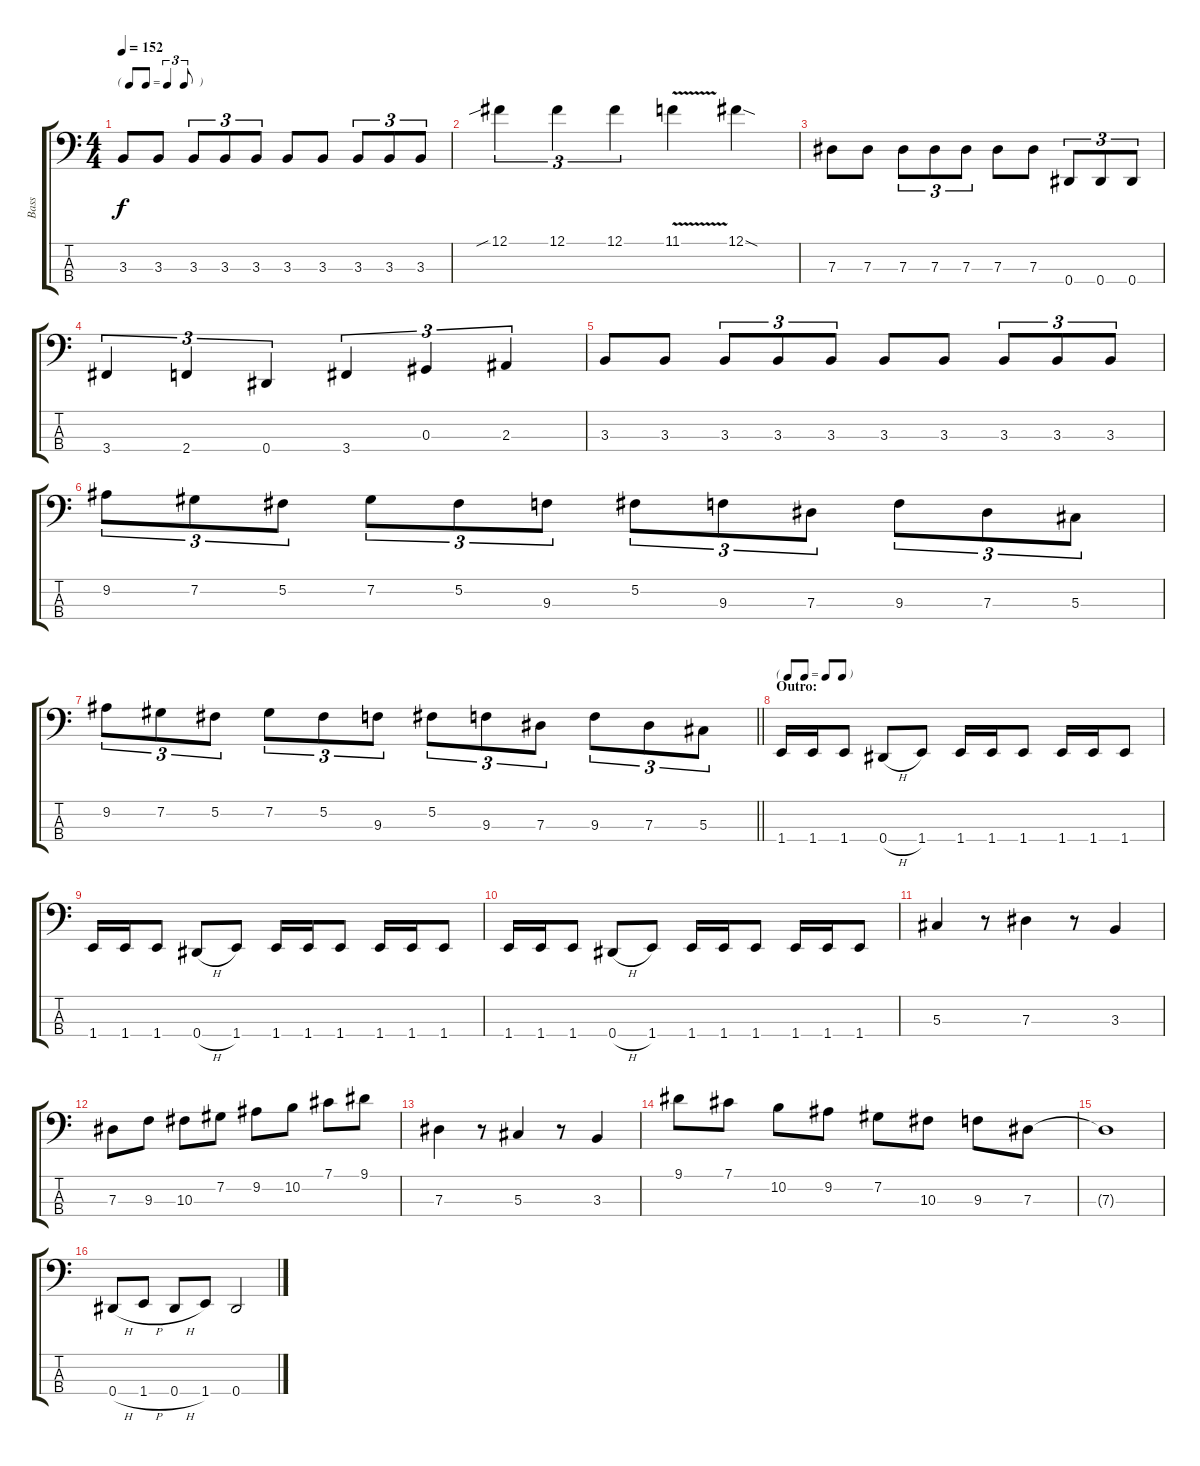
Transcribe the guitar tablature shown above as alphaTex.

\track ("Bass" "Bass") {instrument electricbassfinger}
\staff {score tabs}
\tuning (Gb2 Db2 Ab1 Eb1) {hide}
\ts (4 4)
\tf triplet8th
\tempo 152
\clef f4
\ks c
3.3.8{dy f} 3.3.8 3.3.8{tu (3 2)} 3.3.8{tu (3 2)} 3.3.8{tu (3 2)} 3.3.8 3.3.8 3.3.8{tu (3 2)} 3.3.8{tu (3 2)} 3.3.8{tu (3 2)} |
12.1{sib}.4{tu (3 2)} 12.1.4{tu (3 2)} 12.1.4{tu (3 2)} 11.1{v}.4 12.1{sod}.4 |
7.3.8 7.3.8 7.3.8{tu (3 2)} 7.3.8{tu (3 2)} 7.3.8{tu (3 2)} 7.3.8 7.3.8 0.4.8{tu (3 2)} 0.4.8{tu (3 2)} 0.4.8{tu (3 2)} |
3.4.4{tu (3 2)} 2.4.4{tu (3 2)} 0.4.4{tu (3 2)} 3.4.4{tu (3 2)} 0.3.4{tu (3 2)} 2.3.4{tu (3 2)} |
3.3.8 3.3.8 3.3.8{tu (3 2)} 3.3.8{tu (3 2)} 3.3.8{tu (3 2)} 3.3.8 3.3.8 3.3.8{tu (3 2)} 3.3.8{tu (3 2)} 3.3.8{tu (3 2)} |
9.2.8{tu (3 2)} 7.2.8{tu (3 2)} 5.2.8{tu (3 2)} 7.2.8{tu (3 2)} 5.2.8{tu (3 2)} 9.3.8{tu (3 2)} 5.2.8{tu (3 2)} 9.3.8{tu (3 2)} 7.3.8{tu (3 2)} 9.3.8{tu (3 2)} 7.3.8{tu (3 2)} 5.3.8{tu (3 2)} |
\barLineRight lightlight
9.2.8{tu (3 2)} 7.2.8{tu (3 2)} 5.2.8{tu (3 2)} 7.2.8{tu (3 2)} 5.2.8{tu (3 2)} 9.3.8{tu (3 2)} 5.2.8{tu (3 2)} 9.3.8{tu (3 2)} 7.3.8{tu (3 2)} 9.3.8{tu (3 2)} 7.3.8{tu (3 2)} 5.3.8{tu (3 2)} |
\tf none
\section ("" "Outro:")
1.4.16 1.4.16 1.4.8 0.4{h}.8 1.4.8 1.4.16 1.4.16 1.4.8 1.4.16 1.4.16 1.4.8 |
1.4.16 1.4.16 1.4.8 0.4{h}.8 1.4.8 1.4.16 1.4.16 1.4.8 1.4.16 1.4.16 1.4.8 |
1.4.16 1.4.16 1.4.8 0.4{h}.8 1.4.8 1.4.16 1.4.16 1.4.8 1.4.16 1.4.16 1.4.8 |
5.3.4 r.8 7.3.4 r.8 3.3.4 |
7.3.8 9.3.8 10.3.8 7.2.8 9.2.8 10.2.8 7.1.8 9.1.8 |
7.3.4 r.8 5.3.4 r.8 3.3.4 |
9.1.8 7.1.8 10.2.8 9.2.8 7.2.8 10.3.8 9.3.8 7.3.8 |
7.3{t}.1 |
0.4{h}.8 1.4{h}.8 0.4{h}.8 1.4.8 0.4.2
